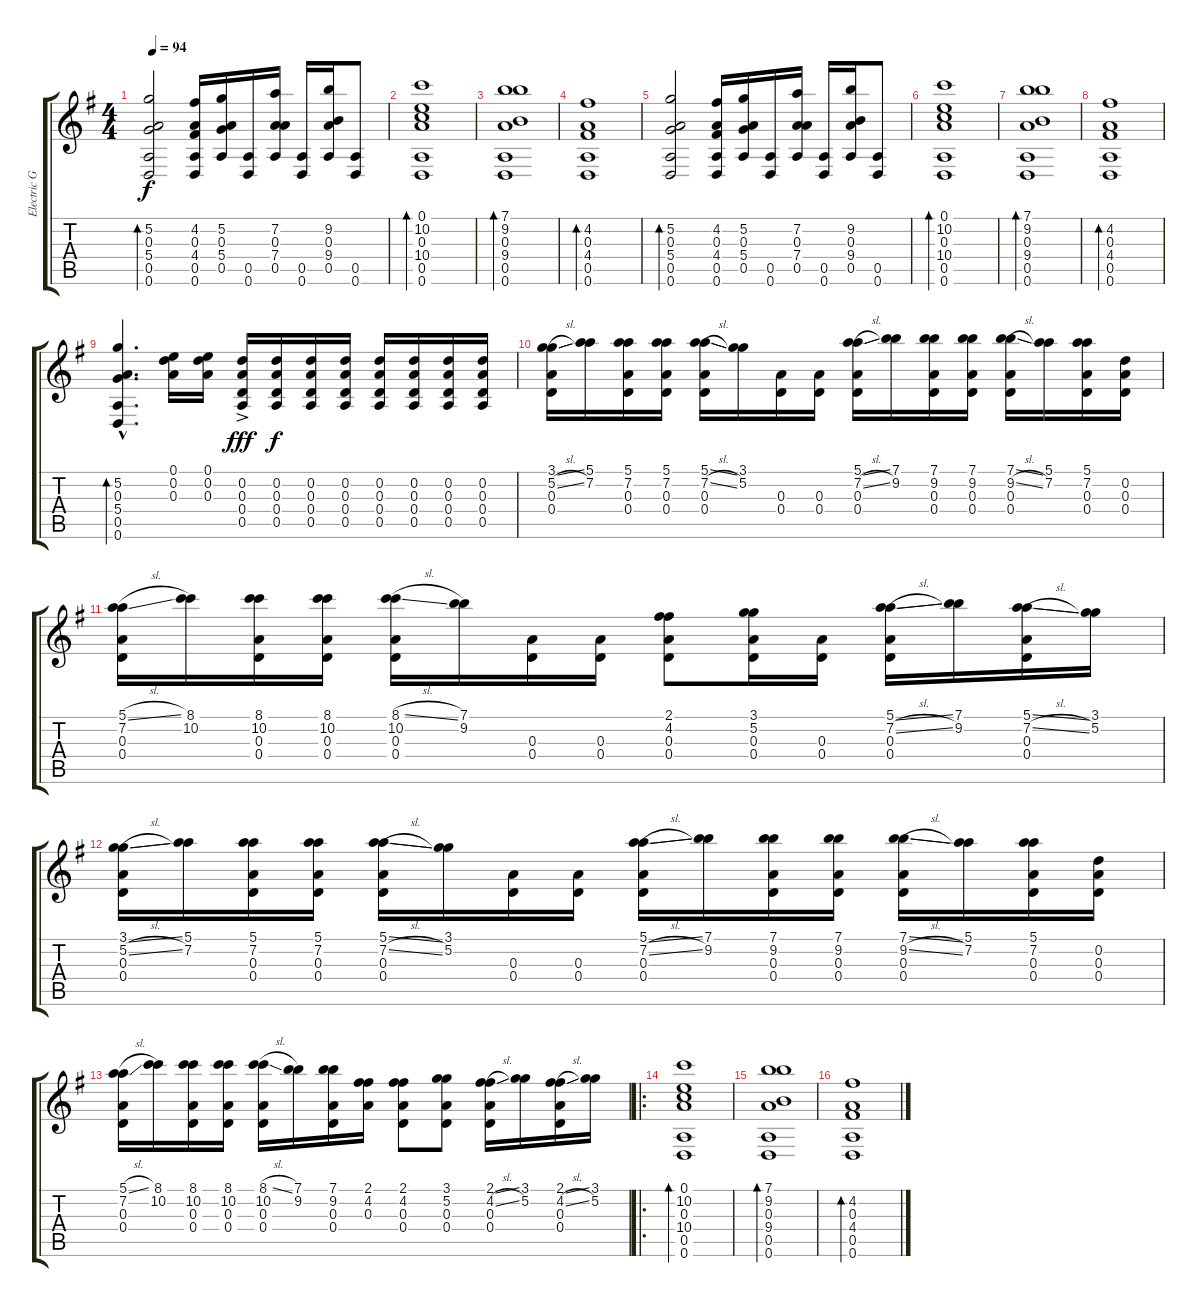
\track ("Electric Guitar 2" "Electric G") {instrument distortionguitar}
\staff {score tabs}
\tuning (E4 D4 A3 D3 A2 D2) {hide}
\ts (4 4)
\tempo 94
\clef g2
\ks g
(5.2 0.3 5.4 0.5 0.6).2{bd 240 dy f} (4.2 0.3 4.4 0.5 0.6).16 (5.2 0.3 5.4 0.5).16 (0.5 0.6).16 (7.2 0.3 7.4 0.5).16 (0.5 0.6).16 (9.2 0.3 9.4 0.5).16 (0.5 0.6).8 |
(0.1 10.2 0.3 10.4 0.5 0.6).1{bd 240} |
(7.1 9.2 0.3 9.4 0.5 0.6).1{bd 240} |
(4.2 0.3 4.4 0.5 0.6).1{bd 240} |
(5.2 0.3 5.4 0.5 0.6).2{bd 240} (4.2 0.3 4.4 0.5 0.6).16 (5.2 0.3 5.4 0.5).16 (0.5 0.6).16 (7.2 0.3 7.4 0.5).16 (0.5 0.6).16 (9.2 0.3 9.4 0.5).16 (0.5 0.6).8 |
(0.1 10.2 0.3 10.4 0.5 0.6).1{bd 240} |
(7.1 9.2 0.3 9.4 0.5 0.6).1{bd 240} |
(4.2 0.3 4.4 0.5 0.6).1{bd 240} |
(5.2{hac} 0.3{hac} 5.4{hac} 0.5{hac} 0.6{hac}).4{d bd 240} (0.1 0.2 0.3).16 (0.1 0.2 0.3).16 (0.2{ac} 0.3{ac} 0.4{ac} 0.5{ac}).16{dy fff} (0.2 0.3 0.4 0.5).16{dy f} (0.2 0.3 0.4 0.5).16 (0.2 0.3 0.4 0.5).16 (0.2 0.3 0.4 0.5).16 (0.2 0.3 0.4 0.5).16 (0.2 0.3 0.4 0.5).16 (0.2 0.3 0.4 0.5).16 |
(3.1{sl} 5.2{sl} 0.3 0.4).16 (5.1 7.2).16 (5.1 7.2 0.3 0.4).16 (5.1 7.2 0.3 0.4).16 (5.1{sl} 7.2{sl} 0.3 0.4).16 (3.1 5.2).16 (0.3 0.4).16 (0.3 0.4).16 (5.1{sl} 7.2{sl} 0.3 0.4).16 (7.1 9.2).16 (7.1 9.2 0.3 0.4).16 (7.1 9.2 0.3 0.4).16 (7.1{sl} 9.2{sl} 0.3 0.4).16 (5.1 7.2).16 (5.1 7.2 0.3 0.4).16 (0.2 0.3 0.4).16 |
(5.1{sl} 7.2 0.3 0.4).16 (8.1 10.2).16 (8.1 10.2 0.3 0.4).16 (8.1 10.2 0.3 0.4).16 (8.1{sl} 10.2 0.3 0.4).16 (7.1 9.2).16 (0.3 0.4).16 (0.3 0.4).16 (2.1 4.2 0.3 0.4).8 (3.1 5.2 0.3 0.4).16 (0.3 0.4).16 (5.1{sl} 7.2{sl} 0.3 0.4).16 (7.1 9.2).16 (5.1{sl} 7.2{sl} 0.3 0.4).16 (3.1 5.2).16 |
(3.1{sl} 5.2{sl} 0.3 0.4).16 (5.1 7.2).16 (5.1 7.2 0.3 0.4).16 (5.1 7.2 0.3 0.4).16 (5.1{sl} 7.2{sl} 0.3 0.4).16 (3.1 5.2).16 (0.3 0.4).16 (0.3 0.4).16 (5.1{sl} 7.2{sl} 0.3 0.4).16 (7.1 9.2).16 (7.1 9.2 0.3 0.4).16 (7.1 9.2 0.3 0.4).16 (7.1{sl} 9.2{sl} 0.3 0.4).16 (5.1 7.2).16 (5.1 7.2 0.3 0.4).16 (0.2 0.3 0.4).16 |
(5.1{sl} 7.2 0.3 0.4).16 (8.1 10.2).16 (8.1 10.2 0.3 0.4).16 (8.1 10.2 0.3 0.4).16 (8.1{sl} 10.2 0.3 0.4).16 (7.1 9.2).16 (7.1 9.2 0.3 0.4).16 (2.1 4.2 0.3).16 (2.1 4.2 0.3 0.4).8 (3.1 5.2 0.3 0.4).8 (2.1{sl} 4.2{sl} 0.3 0.4).16 (3.1 5.2).16 (2.1{sl} 4.2{sl} 0.3 0.4).16 (3.1 5.2).16 |
\ro
(0.1 10.2 0.3 10.4 0.5 0.6).1{bd 240} |
(7.1 9.2 0.3 9.4 0.5 0.6).1{bd 240} |
(4.2 0.3 4.4 0.5 0.6).1{bd 240}
